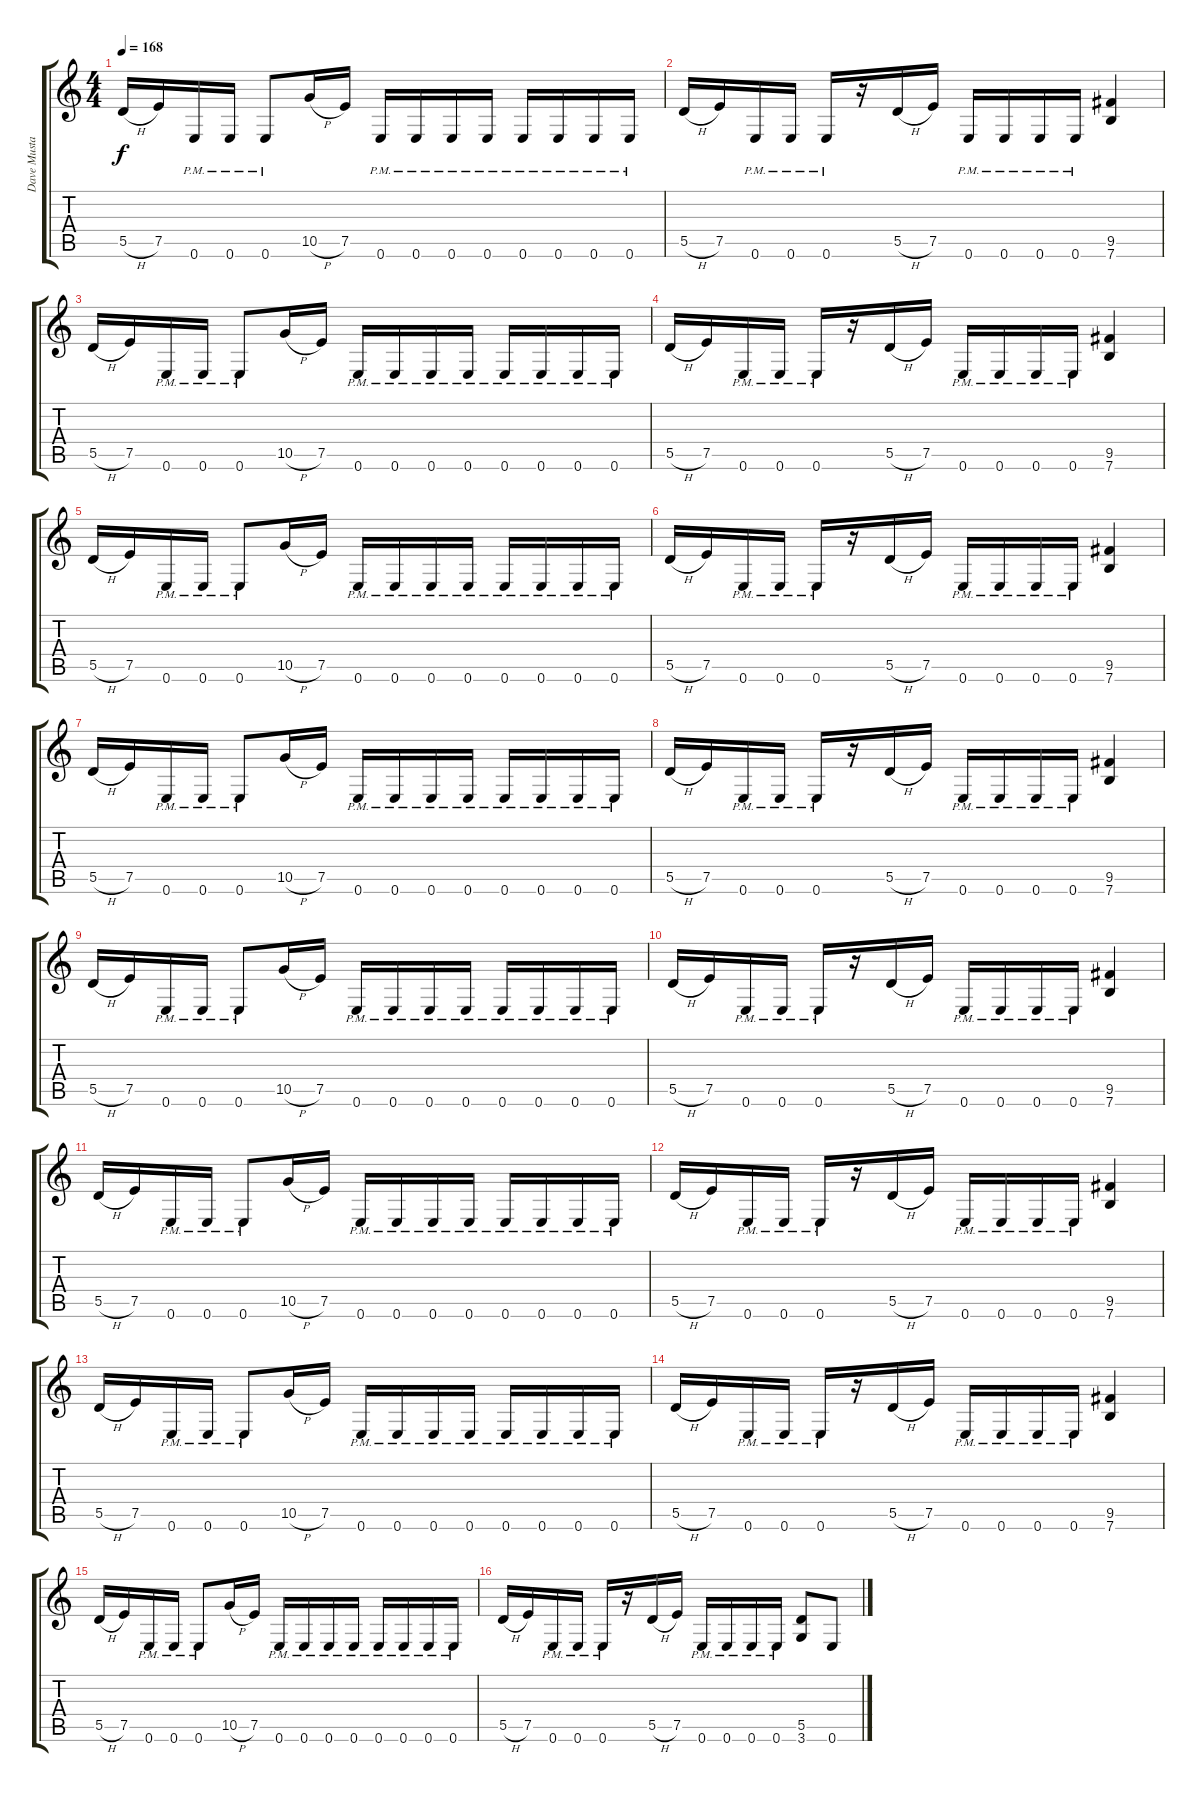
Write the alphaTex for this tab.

\track ("Dave Mustaine" "Dave Musta") {instrument distortionguitar}
\staff {score tabs}
\tuning (E4 B3 G3 D3 A2 E2) {hide}
\ts (4 4)
\tempo 168
\clef g2
\ks c
5.5{h}.16{dy f} 7.5.16 0.6{pm}.16 0.6{pm}.16 0.6{pm}.8 10.5{h}.16 7.5.16 0.6{pm}.16 0.6{pm}.16 0.6{pm}.16 0.6{pm}.16 0.6{pm}.16 0.6{pm}.16 0.6{pm}.16 0.6{pm}.16 |
5.5{h}.16 7.5.16 0.6{pm}.16 0.6{pm}.16 0.6{pm}.16 r.16 5.5{h}.16 7.5.16 0.6{pm}.16 0.6{pm}.16 0.6{pm}.16 0.6{pm}.16 (9.5 7.6).4 |
5.5{h}.16 7.5.16 0.6{pm}.16 0.6{pm}.16 0.6{pm}.8 10.5{h}.16 7.5.16 0.6{pm}.16 0.6{pm}.16 0.6{pm}.16 0.6{pm}.16 0.6{pm}.16 0.6{pm}.16 0.6{pm}.16 0.6{pm}.16 |
5.5{h}.16 7.5.16 0.6{pm}.16 0.6{pm}.16 0.6{pm}.16 r.16 5.5{h}.16 7.5.16 0.6{pm}.16 0.6{pm}.16 0.6{pm}.16 0.6{pm}.16 (9.5 7.6).4 |
5.5{h}.16 7.5.16 0.6{pm}.16 0.6{pm}.16 0.6{pm}.8 10.5{h}.16 7.5.16 0.6{pm}.16 0.6{pm}.16 0.6{pm}.16 0.6{pm}.16 0.6{pm}.16 0.6{pm}.16 0.6{pm}.16 0.6{pm}.16 |
5.5{h}.16 7.5.16 0.6{pm}.16 0.6{pm}.16 0.6{pm}.16 r.16 5.5{h}.16 7.5.16 0.6{pm}.16 0.6{pm}.16 0.6{pm}.16 0.6{pm}.16 (9.5 7.6).4 |
5.5{h}.16 7.5.16 0.6{pm}.16 0.6{pm}.16 0.6{pm}.8 10.5{h}.16 7.5.16 0.6{pm}.16 0.6{pm}.16 0.6{pm}.16 0.6{pm}.16 0.6{pm}.16 0.6{pm}.16 0.6{pm}.16 0.6{pm}.16 |
5.5{h}.16 7.5.16 0.6{pm}.16 0.6{pm}.16 0.6{pm}.16 r.16 5.5{h}.16 7.5.16 0.6{pm}.16 0.6{pm}.16 0.6{pm}.16 0.6{pm}.16 (9.5 7.6).4 |
5.5{h}.16 7.5.16 0.6{pm}.16 0.6{pm}.16 0.6{pm}.8 10.5{h}.16 7.5.16 0.6{pm}.16 0.6{pm}.16 0.6{pm}.16 0.6{pm}.16 0.6{pm}.16 0.6{pm}.16 0.6{pm}.16 0.6{pm}.16 |
5.5{h}.16 7.5.16 0.6{pm}.16 0.6{pm}.16 0.6{pm}.16 r.16 5.5{h}.16 7.5.16 0.6{pm}.16 0.6{pm}.16 0.6{pm}.16 0.6{pm}.16 (9.5 7.6).4 |
5.5{h}.16 7.5.16 0.6{pm}.16 0.6{pm}.16 0.6{pm}.8 10.5{h}.16 7.5.16 0.6{pm}.16 0.6{pm}.16 0.6{pm}.16 0.6{pm}.16 0.6{pm}.16 0.6{pm}.16 0.6{pm}.16 0.6{pm}.16 |
5.5{h}.16 7.5.16 0.6{pm}.16 0.6{pm}.16 0.6{pm}.16 r.16 5.5{h}.16 7.5.16 0.6{pm}.16 0.6{pm}.16 0.6{pm}.16 0.6{pm}.16 (9.5 7.6).4 |
5.5{h}.16 7.5.16 0.6{pm}.16 0.6{pm}.16 0.6{pm}.8 10.5{h}.16 7.5.16 0.6{pm}.16 0.6{pm}.16 0.6{pm}.16 0.6{pm}.16 0.6{pm}.16 0.6{pm}.16 0.6{pm}.16 0.6{pm}.16 |
5.5{h}.16 7.5.16 0.6{pm}.16 0.6{pm}.16 0.6{pm}.16 r.16 5.5{h}.16 7.5.16 0.6{pm}.16 0.6{pm}.16 0.6{pm}.16 0.6{pm}.16 (9.5 7.6).4 |
5.5{h}.16 7.5.16 0.6{pm}.16 0.6{pm}.16 0.6{pm}.8 10.5{h}.16 7.5.16 0.6{pm}.16 0.6{pm}.16 0.6{pm}.16 0.6{pm}.16 0.6{pm}.16 0.6{pm}.16 0.6{pm}.16 0.6{pm}.16 |
5.5{h}.16 7.5.16 0.6{pm}.16 0.6{pm}.16 0.6{pm}.16 r.16 5.5{h}.16 7.5.16 0.6{pm}.16 0.6{pm}.16 0.6{pm}.16 0.6{pm}.16 (5.5 3.6).8 0.6.8
